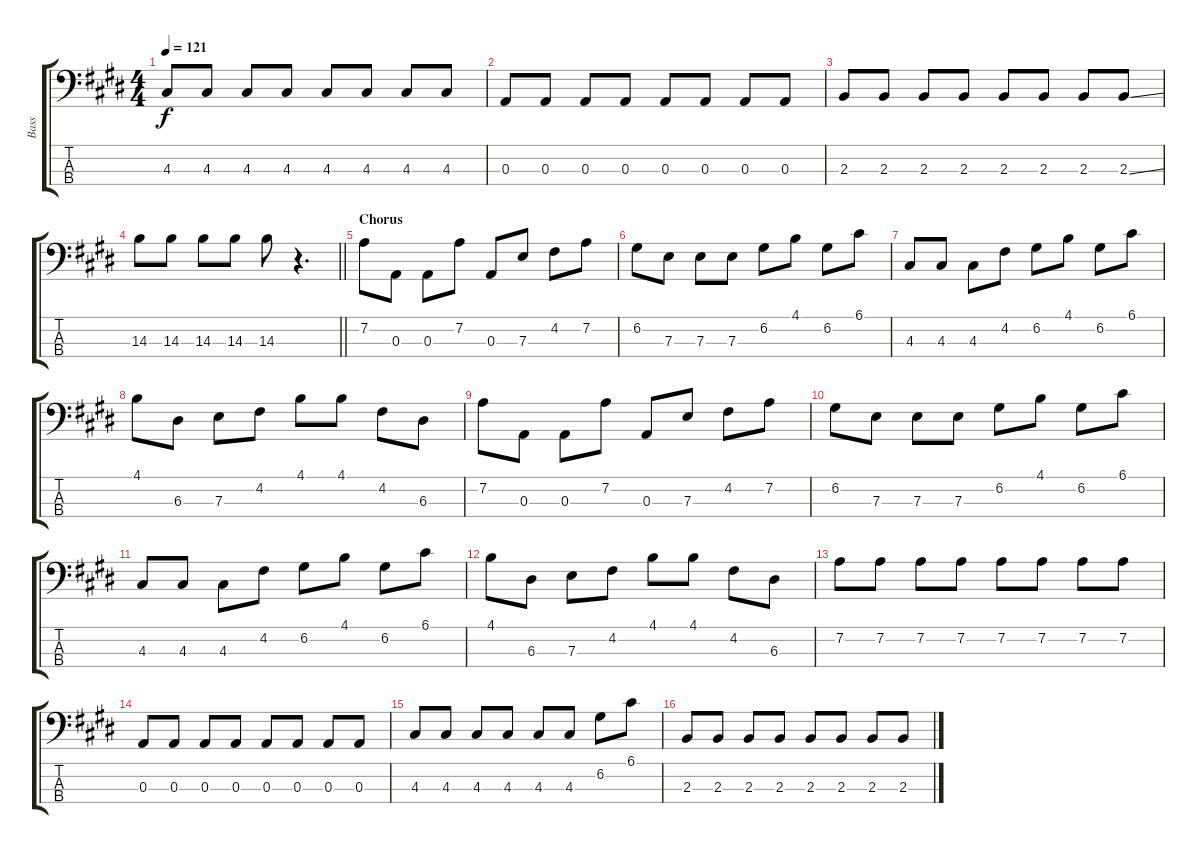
\track ("Bass" "Bass") {instrument electricbassfinger}
\staff {score tabs}
\tuning (G2 D2 A1 E1) {hide}
\ts (4 4)
\tempo 121
\clef f4
\ks e
4.3.8{dy f} 4.3.8 4.3.8 4.3.8 4.3.8 4.3.8 4.3.8 4.3.8 |
0.3.8 0.3.8 0.3.8 0.3.8 0.3.8 0.3.8 0.3.8 0.3.8 |
2.3.8 2.3.8 2.3.8 2.3.8 2.3.8 2.3.8 2.3.8 2.3{ss}.8 |
\barLineRight lightlight
14.3.8 14.3.8 14.3.8 14.3.8 14.3.8 r.4{d} |
\section ("" "Chorus")
7.2.8 0.3.8 0.3.8 7.2.8 0.3.8 7.3.8 4.2.8 7.2.8 |
6.2.8 7.3.8 7.3.8 7.3.8 6.2.8 4.1.8 6.2.8 6.1.8 |
4.3.8 4.3.8 4.3.8 4.2.8 6.2.8 4.1.8 6.2.8 6.1.8 |
4.1.8 6.3.8 7.3.8 4.2.8 4.1.8 4.1.8 4.2.8 6.3.8 |
7.2.8 0.3.8 0.3.8 7.2.8 0.3.8 7.3.8 4.2.8 7.2.8 |
6.2.8 7.3.8 7.3.8 7.3.8 6.2.8 4.1.8 6.2.8 6.1.8 |
4.3.8 4.3.8 4.3.8 4.2.8 6.2.8 4.1.8 6.2.8 6.1.8 |
4.1.8 6.3.8 7.3.8 4.2.8 4.1.8 4.1.8 4.2.8 6.3.8 |
7.2.8 7.2.8 7.2.8 7.2.8 7.2.8 7.2.8 7.2.8 7.2.8 |
0.3.8 0.3.8 0.3.8 0.3.8 0.3.8 0.3.8 0.3.8 0.3.8 |
4.3.8 4.3.8 4.3.8 4.3.8 4.3.8 4.3.8 6.2.8 6.1.8 |
2.3.8 2.3.8 2.3.8 2.3.8 2.3.8 2.3.8 2.3.8 2.3.8
